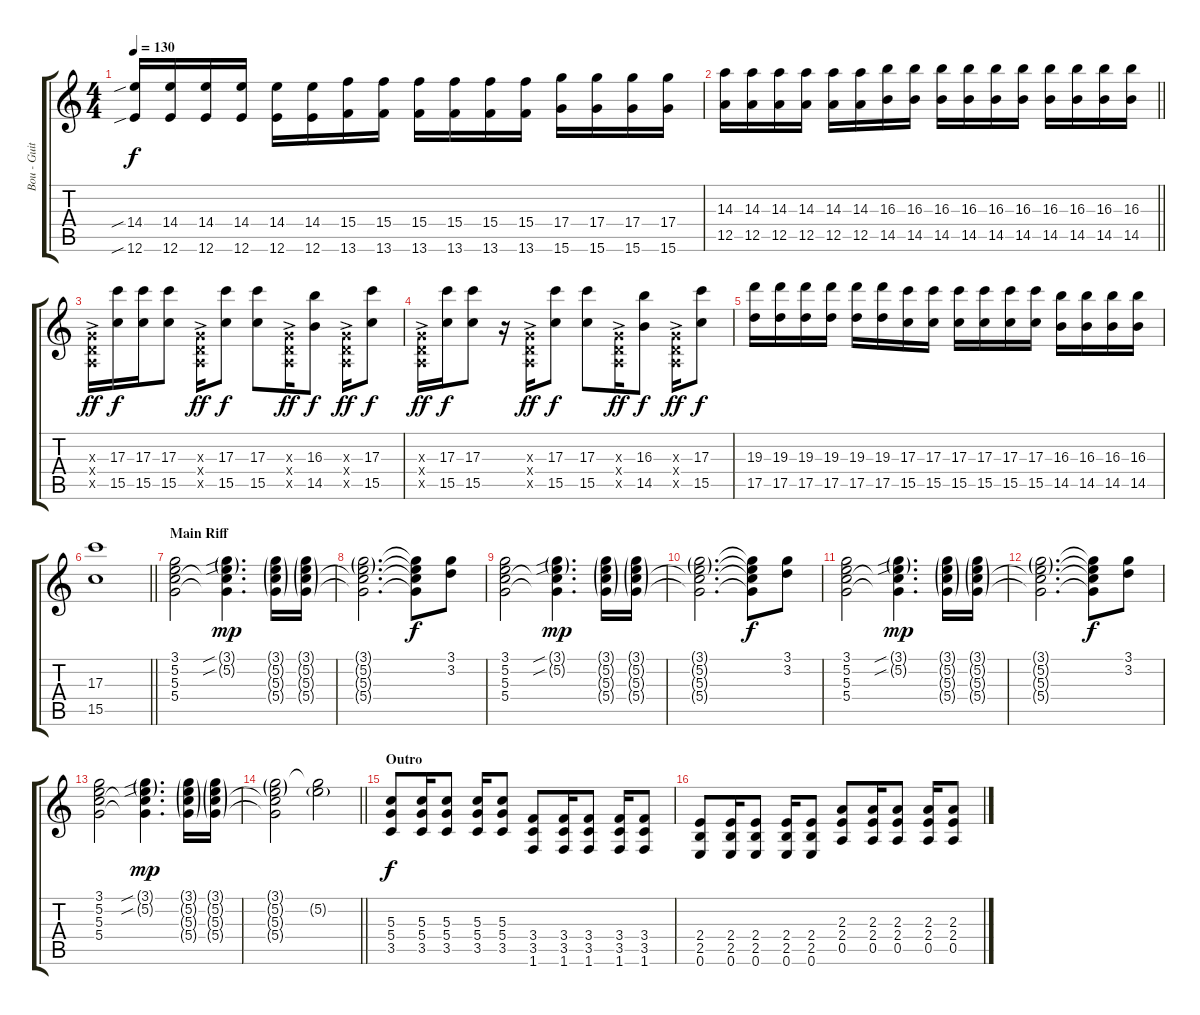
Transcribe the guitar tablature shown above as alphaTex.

\track ("Bou - Guitar 2" "Bou - Guit") {instrument overdrivenguitar}
\staff {score tabs}
\tuning (E4 B3 G3 D3 A2 E2) {hide}
\ts (4 4)
\tempo 130
\clef g2
\ks c
(14.4{sib} 12.6{sib}).16{dy f} (14.4 12.6).16 (14.4 12.6).16 (14.4 12.6).16 (14.4 12.6).16 (14.4 12.6).16 (15.4 13.6).16 (15.4 13.6).16 (15.4 13.6).16 (15.4 13.6).16 (15.4 13.6).16 (15.4 13.6).16 (17.4 15.6).16 (17.4 15.6).16 (17.4 15.6).16 (17.4 15.6).16 |
\barLineRight lightlight
(14.3 12.5).16 (14.3 12.5).16 (14.3 12.5).16 (14.3 12.5).16 (14.3 12.5).16 (14.3 12.5).16 (16.3 14.5).16 (16.3 14.5).16 (16.3 14.5).16 (16.3 14.5).16 (16.3 14.5).16 (16.3 14.5).16 (16.3 14.5).16 (16.3 14.5).16 (16.3 14.5).16 (16.3 14.5).16 |
(0.3{ac x} 0.4{ac x} 0.5{ac x}).16{dy ff} (17.3 15.5).16{dy f} (17.3 15.5).16 (17.3 15.5).8 (0.3{ac x} 0.4{ac x} 0.5{ac x}).16{dy ff} (17.3 15.5).8{dy f} (17.3 15.5).8 (0.3{ac x} 0.4{ac x} 0.5{ac x}).16{dy ff} (16.3 14.5).8{dy f} (0.3{ac x} 0.4{ac x} 0.5{ac x}).16{dy ff} (17.3 15.5).8{dy f} |
(0.3{ac x} 0.4{ac x} 0.5{ac x}).16{dy ff} (17.3 15.5).16{dy f} (17.3 15.5).8 r.16 (0.3{ac x} 0.4{ac x} 0.5{ac x}).16{dy ff} (17.3 15.5).8{dy f} (17.3 15.5).8 (0.3{ac x} 0.4{ac x} 0.5{ac x}).16{dy ff} (16.3 14.5).8{dy f} (0.3{ac x} 0.4{ac x} 0.5{ac x}).16{dy ff} (17.3 15.5).8{dy f} |
(19.3 17.5).16 (19.3 17.5).16 (19.3 17.5).16 (19.3 17.5).16 (19.3 17.5).16 (19.3 17.5).16 (17.3 15.5).16 (17.3 15.5).16 (17.3 15.5).16 (17.3 15.5).16 (17.3 15.5).16 (17.3 15.5).16 (16.3 14.5).16 (16.3 14.5).16 (16.3 14.5).16 (16.3 14.5).16 |
\barLineRight lightlight
(17.3 15.5).1 |
\section ("" "Main Riff")
(3.1 5.2 5.3 5.4).2 (3.1{sib g} 5.2{sib g} 5.3{t} 5.4{t}).4{d dy mp} (3.1{g} 5.2{g} 5.3{g} 5.4{g}).16 (3.1{g} 5.2{g} 5.3{g} 5.4{g}).16 |
(3.1{g} 5.2{g} 5.3{t} 5.4{t}).2{d} (3.1{t} 5.2{t} 5.3{t} 5.4{t}).8{dy f} (3.1 3.2).8 |
(3.1 5.2 5.3 5.4).2 (3.1{sib g} 5.2{sib g} 5.3{t} 5.4{t}).4{d dy mp} (3.1{g} 5.2{g} 5.3{g} 5.4{g}).16 (3.1{g} 5.2{g} 5.3{g} 5.4{g}).16 |
(3.1{g} 5.2{g} 5.3{t} 5.4{t}).2{d} (3.1{t} 5.2{t} 5.3{t} 5.4{t}).8{dy f} (3.1 3.2).8 |
(3.1 5.2 5.3 5.4).2 (3.1{sib g} 5.2{sib g} 5.3{t} 5.4{t}).4{d dy mp} (3.1{g} 5.2{g} 5.3{g} 5.4{g}).16 (3.1{g} 5.2{g} 5.3{g} 5.4{g}).16 |
(3.1{g} 5.2{g} 5.3{t} 5.4{t}).2{d} (3.1{t} 5.2{t} 5.3{t} 5.4{t}).8{dy f} (3.1 3.2).8 |
(3.1 5.2 5.3 5.4).2 (3.1{sib g} 5.2{sib g} 5.3{t} 5.4{t}).4{d dy mp} (3.1{g} 5.2{g} 5.3{g} 5.4{g}).16 (3.1{g} 5.2{g} 5.3{g} 5.4{g}).16 |
\barLineRight lightlight
(3.1{g} 5.2{g} 5.3{t} 5.4{t}).2 (3.1{t} 5.2{g}).2 |
\section ("" "Outro")
(5.3 5.4 3.5).8{dy f} (5.3 5.4 3.5).16 (5.3 5.4 3.5).8 (5.3 5.4 3.5).16 (5.3 5.4 3.5).8 (3.4 3.5 1.6).8 (3.4 3.5 1.6).16 (3.4 3.5 1.6).8 (3.4 3.5 1.6).16 (3.4 3.5 1.6).8 |
(2.4 2.5 0.6).8 (2.4 2.5 0.6).16 (2.4 2.5 0.6).8 (2.4 2.5 0.6).16 (2.4 2.5 0.6).8 (2.3 2.4 0.5).8 (2.3 2.4 0.5).16 (2.3 2.4 0.5).8 (2.3 2.4 0.5).16 (2.3 2.4 0.5).8
